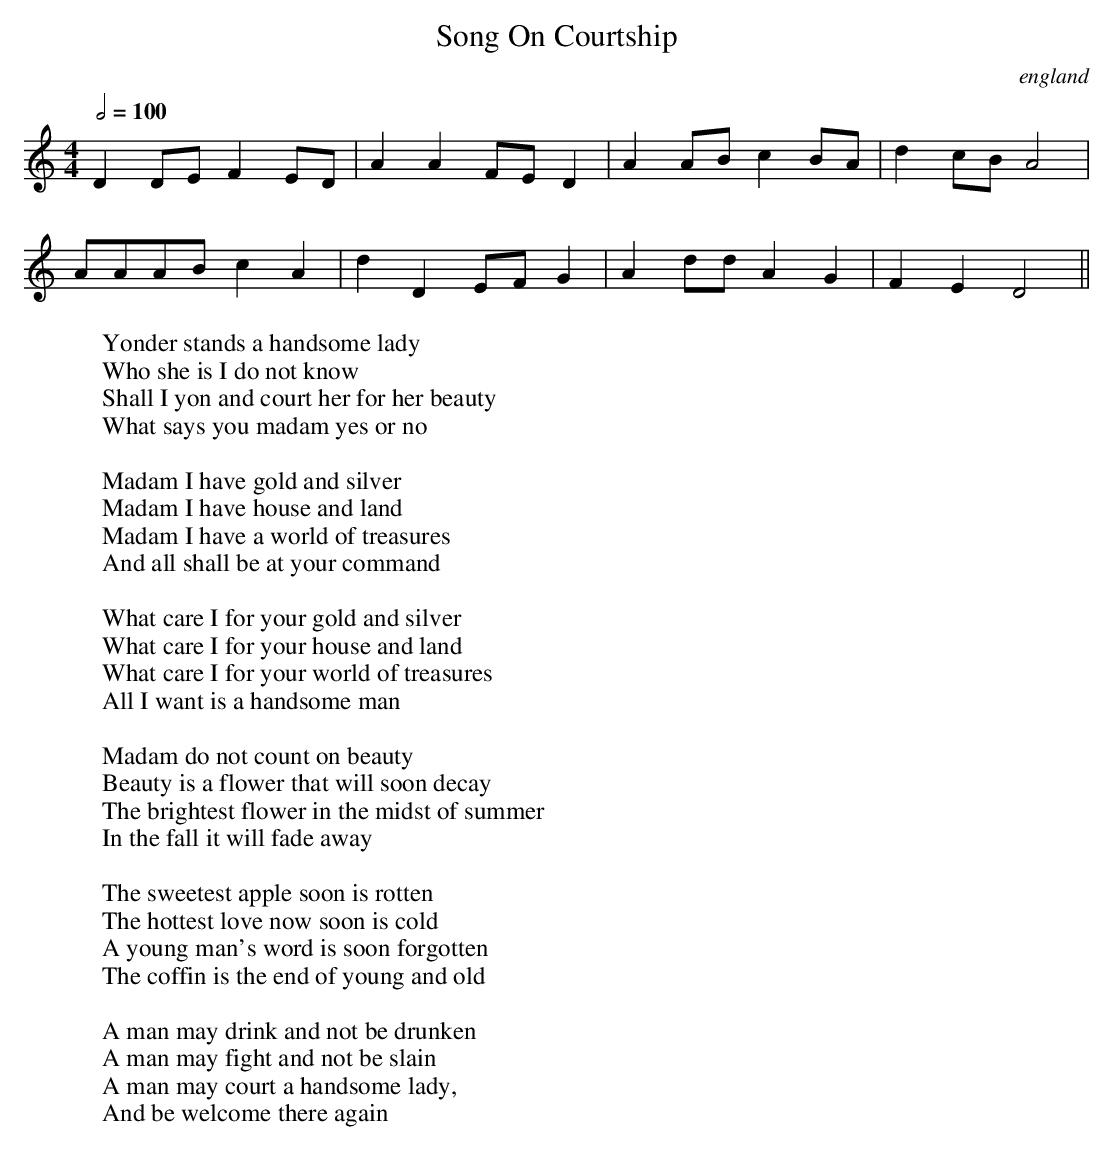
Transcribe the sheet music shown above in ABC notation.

X:1
T:Song On Courtship
O:england
M:4/4
L:1/8
Q:2/4=100
W:Yonder stands a handsome lady
W:Who she is I do not know
W:Shall I yon and court her for her beauty
W:What says you madam yes or no
W:
W:Madam I have gold and silver
W:Madam I have house and land
W:Madam I have a world of treasures
W:And all shall be at your command
W:
W:What care I for your gold and silver
W:What care I for your house and land
W:What care I for your world of treasures
W:All I want is a handsome man
W:
W:Madam do not count on beauty
W:Beauty is a flower that will soon decay
W:The brightest flower in the midst of summer
W:In the fall it will fade away
W:
W:The sweetest apple soon is rotten
W:The hottest love now soon is cold
W:A young man's word is soon forgotten
W:The coffin is the end of young and old
W:
W:A man may drink and not be drunken
W:A man may fight and not be slain
W:A man may court a handsome lady,
W:And be welcome there again
K:C
D2D-E F2E-D|A2A2 F-ED2|A2A-B c2B-A|d2c-B A4|
AAAB c2A2|d2D2 E-FG2|A2dd A2G2|F2E2 D4||
